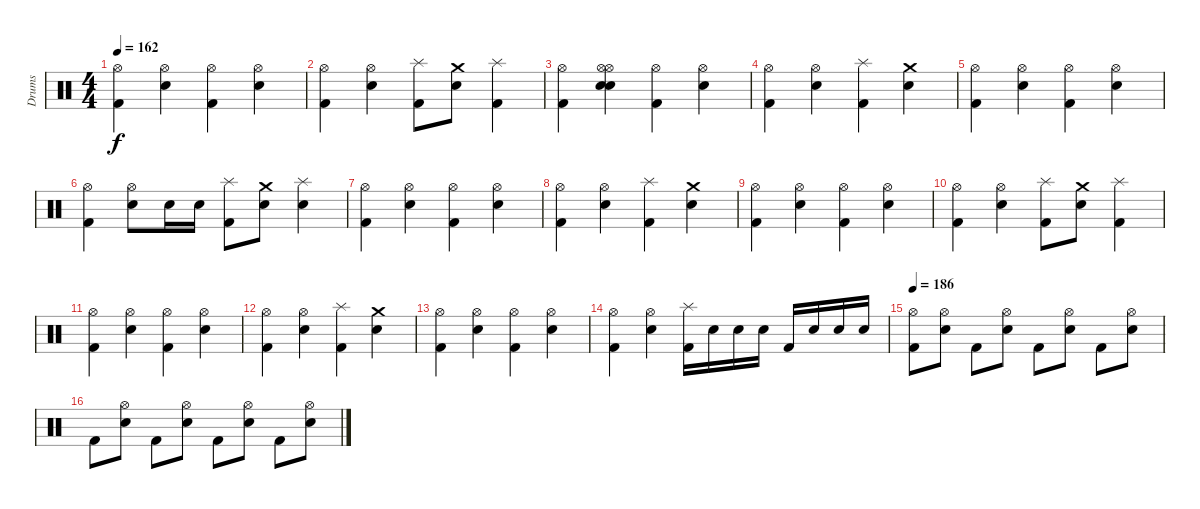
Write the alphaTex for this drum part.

\track ("Drums" "Drums") {instrument percussion}
\staff {score}
\articulation defaults
\ts (4 4)
\tempo 162
\clef neutral
\ks c
("Hi-Hat (open)" "Kick (hit) 2").4{dy f} ("Snare (hit) 2" "Hi-Hat (open)").4 ("Kick (hit) 2" "Hi-Hat (open)").4 ("Hi-Hat (open)" "Snare (hit) 2").4 |
("Kick (hit) 2" "Hi-Hat (open)").4 ("Snare (hit) 2" "Hi-Hat (open)").4 ("Kick (hit) 2" "Splash (hit)").8 ("Snare (hit) 2" "Crash medium (hit)").8 ("Kick (hit) 2" "Splash (hit)").4 |
("Hi-Hat (open)" "Kick (hit) 2").4 ("Hi-Hat (open)" "Snare (hit) 2" "Snare (hit) 2" "Hi-Hat (open)").4 ("Kick (hit) 2" "Hi-Hat (open)").4 ("Snare (hit) 2" "Hi-Hat (open)").4 |
("Kick (hit) 2" "Hi-Hat (open)").4 ("Hi-Hat (open)" "Snare (hit) 2").4 ("Kick (hit) 2" "Splash (hit)").4 ("Snare (hit) 2" "Crash medium (hit)").4 |
("Hi-Hat (open)" "Kick (hit) 2").4 ("Snare (hit) 2" "Hi-Hat (open)").4 ("Kick (hit) 2" "Hi-Hat (open)").4 ("Hi-Hat (open)" "Snare (hit) 2").4 |
("Kick (hit) 2" "Hi-Hat (open)").4 ("Hi-Hat (open)" "Snare (hit) 2").8 "Snare (hit) 2".16 "Snare (hit) 2".16 ("Kick (hit) 2" "Splash (hit)").8 ("Snare (hit) 2" "Crash medium (hit)").8 ("Splash (hit)" "Snare (hit) 2").4 |
("Hi-Hat (open)" "Kick (hit) 2").4 ("Hi-Hat (open)" "Snare (hit) 2").4 ("Kick (hit) 2" "Hi-Hat (open)").4 ("Snare (hit) 2" "Hi-Hat (open)").4 |
("Kick (hit) 2" "Hi-Hat (open)").4 ("Hi-Hat (open)" "Snare (hit) 2").4 ("Kick (hit) 2" "Splash (hit)").4 ("Snare (hit) 2" "Crash medium (hit)").4 |
("Hi-Hat (open)" "Kick (hit) 2").4 ("Snare (hit) 2" "Hi-Hat (open)").4 ("Kick (hit) 2" "Hi-Hat (open)").4 ("Hi-Hat (open)" "Snare (hit) 2").4 |
("Kick (hit) 2" "Hi-Hat (open)").4 ("Snare (hit) 2" "Hi-Hat (open)").4 ("Kick (hit) 2" "Splash (hit)").8 ("Snare (hit) 2" "Crash medium (hit)").8 ("Kick (hit) 2" "Splash (hit)").4 |
("Kick (hit) 2" "Hi-Hat (open)").4 ("Hi-Hat (open)" "Snare (hit) 2").4 ("Kick (hit) 2" "Hi-Hat (open)").4 ("Snare (hit) 2" "Hi-Hat (open)").4 |
("Kick (hit) 2" "Hi-Hat (open)").4 ("Hi-Hat (open)" "Snare (hit) 2").4 ("Kick (hit) 2" "Splash (hit)").4 ("Snare (hit) 2" "Crash medium (hit)").4 |
("Hi-Hat (open)" "Kick (hit) 2").4 ("Snare (hit) 2" "Hi-Hat (open)").4 ("Kick (hit) 2" "Hi-Hat (open)").4 ("Hi-Hat (open)" "Snare (hit) 2").4 |
("Kick (hit) 2" "Hi-Hat (open)").4 ("Snare (hit) 2" "Hi-Hat (open)").4 ("Kick (hit) 2" "Splash (hit)").16 "Snare (hit) 2".16 "Snare (hit) 2".16 "Snare (hit) 2".16 "Kick (hit) 2".16 "Snare (hit) 2".16 "Snare (hit) 2".16 "Snare (hit) 2".16 |
\tempo 186
("Hi-Hat (open)" "Kick (hit) 2").8 ("Snare (hit) 2" "Hi-Hat (open)").8 "Kick (hit) 2".8 ("Snare (hit) 2" "Hi-Hat (open)").8 "Kick (hit) 2".8 ("Snare (hit) 2" "Hi-Hat (open)").8 "Kick (hit) 2".8 ("Snare (hit) 2" "Hi-Hat (open)").8 |
"Kick (hit) 2".8 ("Snare (hit) 2" "Hi-Hat (open)").8 "Kick (hit) 2".8 ("Snare (hit) 2" "Hi-Hat (open)").8 "Kick (hit) 2".8 ("Snare (hit) 2" "Hi-Hat (open)").8 "Kick (hit) 2".8 ("Snare (hit) 2" "Hi-Hat (open)").8
